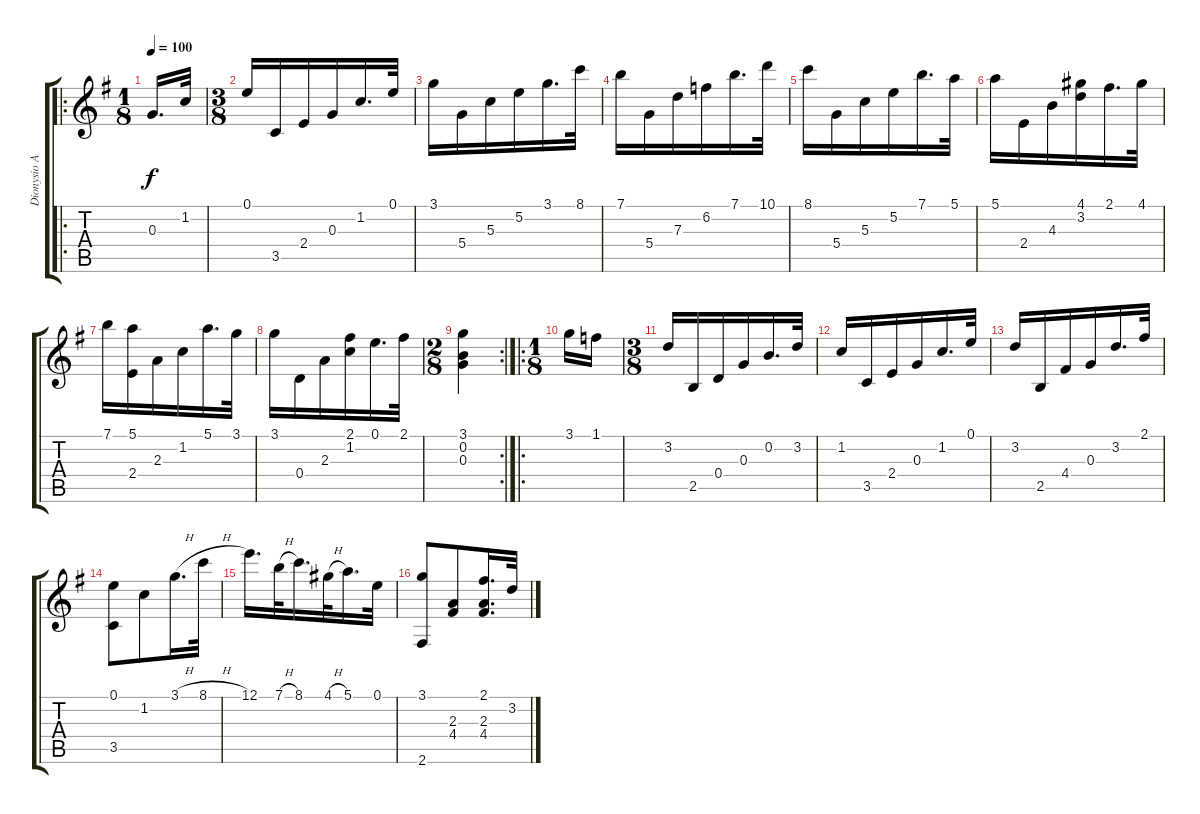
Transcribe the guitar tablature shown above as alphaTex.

\track ("Dionysio Aguado" "Dionysio A") {instrument acousticguitarnylon}
\staff {score tabs}
\tuning (E4 B3 G3 D3 A2 E2) {hide}
\ro
\ts (1 8)
\tempo 100
\clef g2
\ks g
0.3.16{d dy f} 1.2.32 |
\ts (3 8)
0.1.16 3.5.16 2.4.16 0.3.16 1.2.16{d} 0.1.32 |
3.1.16 5.4.16 5.3.16 5.2.16 3.1.16{d} 8.1.32 |
7.1.16 5.4.16 7.3.16 6.2.16 7.1.16{d} 10.1.32 |
8.1.16 5.4.16 5.3.16 5.2.16 7.1.16{d} 5.1.32 |
5.1.16 2.4.16 4.3.16 (4.1 3.2).16 2.1.16{d} 4.1.32 |
7.1.16 (5.1 2.4).16 2.3.16 1.2.16 5.1.16{d} 3.1.32 |
3.1.16 0.4.16 2.3.16 (2.1 1.2).16 0.1.16{d} 2.1.32 |
\rc 2
\ts (2 8)
(3.1 0.2 0.3).4 |
\ro
\ts (1 8)
3.1.16 1.1.16 |
\ts (3 8)
3.2.16 2.5.16 0.4.16 0.3.16 0.2.16{d} 3.2.32 |
1.2.16 3.5.16 2.4.16 0.3.16 1.2.16{d} 0.1.32 |
3.2.16 2.5.16 4.4.16 0.3.16 3.2.16{d} 2.1.32 |
(0.1 3.5).8 1.2.8 3.1{h}.16{d} 8.1{h}.32 |
12.1.16{d} 7.1{h}.32 8.1.16{d} 4.1{h}.32 5.1.16{d} 0.1.32 |
(3.1 2.6).8 (2.3 4.4).8 (2.1 2.3 4.4).16{d} 3.2.32
